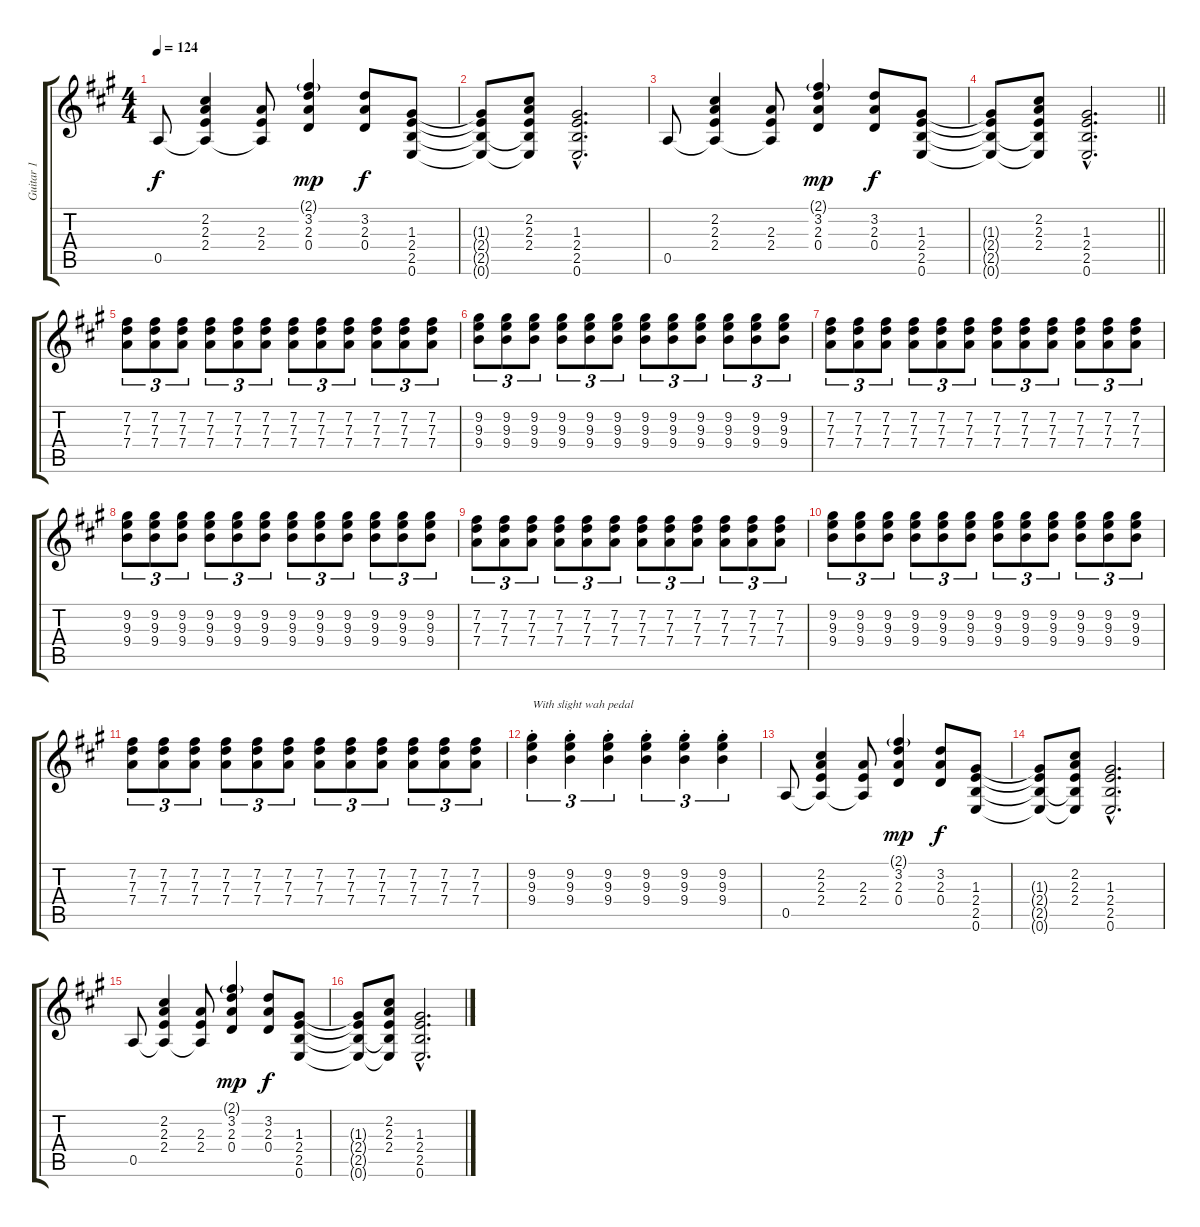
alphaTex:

\track ("Guitar 1" "Guitar 1") {instrument distortionguitar}
\staff {score tabs}
\tuning (E4 B3 G3 D3 A2 E2) {hide}
\ts (4 4)
\tempo 124
\clef g2
\ks a
0.5.8{dy f} (2.2 2.3 2.4 0.5{t}).4 (2.3 2.4 0.5{t}).8 (2.1{g} 3.2 2.3 0.4).4{dy mp} (3.2 2.3 0.4).8{dy f} (1.3 2.4 2.5 0.6).8 |
(1.3{t} 2.4{t} 2.5{t} 0.6{t}).8 (2.2 2.3 2.4 2.5{t} 0.6{t}).8 (1.3{hac} 2.4{hac} 2.5{hac} 0.6{hac}).2{d} |
0.5.8 (2.2 2.3 2.4 0.5{t}).4 (2.3 2.4 0.5{t}).8 (2.1{g} 3.2 2.3 0.4).4{dy mp} (3.2 2.3 0.4).8{dy f} (1.3 2.4 2.5 0.6).8 |
\barLineRight lightlight
(1.3{t} 2.4{t} 2.5{t} 0.6{t}).8 (2.2 2.3 2.4 2.5{t} 0.6{t}).8 (1.3{hac} 2.4{hac} 2.5{hac} 0.6{hac}).2{d} |
(7.2 7.3 7.4).8{tu (3 2)} (7.2 7.3 7.4).8{tu (3 2)} (7.2 7.3 7.4).8{tu (3 2)} (7.2 7.3 7.4).8{tu (3 2)} (7.2 7.3 7.4).8{tu (3 2)} (7.2 7.3 7.4).8{tu (3 2)} (7.2 7.3 7.4).8{tu (3 2)} (7.2 7.3 7.4).8{tu (3 2)} (7.2 7.3 7.4).8{tu (3 2)} (7.2 7.3 7.4).8{tu (3 2)} (7.2 7.3 7.4).8{tu (3 2)} (7.2 7.3 7.4).8{tu (3 2)} |
(9.2 9.3 9.4).8{tu (3 2)} (9.2 9.3 9.4).8{tu (3 2)} (9.2 9.3 9.4).8{tu (3 2)} (9.2 9.3 9.4).8{tu (3 2)} (9.2 9.3 9.4).8{tu (3 2)} (9.2 9.3 9.4).8{tu (3 2)} (9.2 9.3 9.4).8{tu (3 2)} (9.2 9.3 9.4).8{tu (3 2)} (9.2 9.3 9.4).8{tu (3 2)} (9.2 9.3 9.4).8{tu (3 2)} (9.2 9.3 9.4).8{tu (3 2)} (9.2 9.3 9.4).8{tu (3 2)} |
(7.2 7.3 7.4).8{tu (3 2)} (7.2 7.3 7.4).8{tu (3 2)} (7.2 7.3 7.4).8{tu (3 2)} (7.2 7.3 7.4).8{tu (3 2)} (7.2 7.3 7.4).8{tu (3 2)} (7.2 7.3 7.4).8{tu (3 2)} (7.2 7.3 7.4).8{tu (3 2)} (7.2 7.3 7.4).8{tu (3 2)} (7.2 7.3 7.4).8{tu (3 2)} (7.2 7.3 7.4).8{tu (3 2)} (7.2 7.3 7.4).8{tu (3 2)} (7.2 7.3 7.4).8{tu (3 2)} |
(9.2 9.3 9.4).8{tu (3 2)} (9.2 9.3 9.4).8{tu (3 2)} (9.2 9.3 9.4).8{tu (3 2)} (9.2 9.3 9.4).8{tu (3 2)} (9.2 9.3 9.4).8{tu (3 2)} (9.2 9.3 9.4).8{tu (3 2)} (9.2 9.3 9.4).8{tu (3 2)} (9.2 9.3 9.4).8{tu (3 2)} (9.2 9.3 9.4).8{tu (3 2)} (9.2 9.3 9.4).8{tu (3 2)} (9.2 9.3 9.4).8{tu (3 2)} (9.2 9.3 9.4).8{tu (3 2)} |
(7.2 7.3 7.4).8{tu (3 2)} (7.2 7.3 7.4).8{tu (3 2)} (7.2 7.3 7.4).8{tu (3 2)} (7.2 7.3 7.4).8{tu (3 2)} (7.2 7.3 7.4).8{tu (3 2)} (7.2 7.3 7.4).8{tu (3 2)} (7.2 7.3 7.4).8{tu (3 2)} (7.2 7.3 7.4).8{tu (3 2)} (7.2 7.3 7.4).8{tu (3 2)} (7.2 7.3 7.4).8{tu (3 2)} (7.2 7.3 7.4).8{tu (3 2)} (7.2 7.3 7.4).8{tu (3 2)} |
(9.2 9.3 9.4).8{tu (3 2)} (9.2 9.3 9.4).8{tu (3 2)} (9.2 9.3 9.4).8{tu (3 2)} (9.2 9.3 9.4).8{tu (3 2)} (9.2 9.3 9.4).8{tu (3 2)} (9.2 9.3 9.4).8{tu (3 2)} (9.2 9.3 9.4).8{tu (3 2)} (9.2 9.3 9.4).8{tu (3 2)} (9.2 9.3 9.4).8{tu (3 2)} (9.2 9.3 9.4).8{tu (3 2)} (9.2 9.3 9.4).8{tu (3 2)} (9.2 9.3 9.4).8{tu (3 2)} |
(7.2 7.3 7.4).8{tu (3 2)} (7.2 7.3 7.4).8{tu (3 2)} (7.2 7.3 7.4).8{tu (3 2)} (7.2 7.3 7.4).8{tu (3 2)} (7.2 7.3 7.4).8{tu (3 2)} (7.2 7.3 7.4).8{tu (3 2)} (7.2 7.3 7.4).8{tu (3 2)} (7.2 7.3 7.4).8{tu (3 2)} (7.2 7.3 7.4).8{tu (3 2)} (7.2 7.3 7.4).8{tu (3 2)} (7.2 7.3 7.4).8{tu (3 2)} (7.2 7.3 7.4).8{tu (3 2)} |
(9.2{st} 9.3{st} 9.4{st}).4{tu (3 2) txt "With slight wah pedal"} (9.2{st} 9.3{st} 9.4{st}).4{tu (3 2)} (9.2{st} 9.3{st} 9.4{st}).4{tu (3 2)} (9.2{st} 9.3{st} 9.4{st}).4{tu (3 2)} (9.2{st} 9.3{st} 9.4{st}).4{tu (3 2)} (9.2{st} 9.3{st} 9.4{st}).4{tu (3 2)} |
0.5.8 (2.2 2.3 2.4 0.5{t}).4 (2.3 2.4 0.5{t}).8 (2.1{g} 3.2 2.3 0.4).4{dy mp} (3.2 2.3 0.4).8{dy f} (1.3 2.4 2.5 0.6).8 |
(1.3{t} 2.4{t} 2.5{t} 0.6{t}).8 (2.2 2.3 2.4 2.5{t} 0.6{t}).8 (1.3{hac} 2.4{hac} 2.5{hac} 0.6{hac}).2{d} |
0.5.8 (2.2 2.3 2.4 0.5{t}).4 (2.3 2.4 0.5{t}).8 (2.1{g} 3.2 2.3 0.4).4{dy mp} (3.2 2.3 0.4).8{dy f} (1.3 2.4 2.5 0.6).8 |
(1.3{t} 2.4{t} 2.5{t} 0.6{t}).8 (2.2 2.3 2.4 2.5{t} 0.6{t}).8 (1.3{hac} 2.4{hac} 2.5{hac} 0.6{hac}).2{d}
